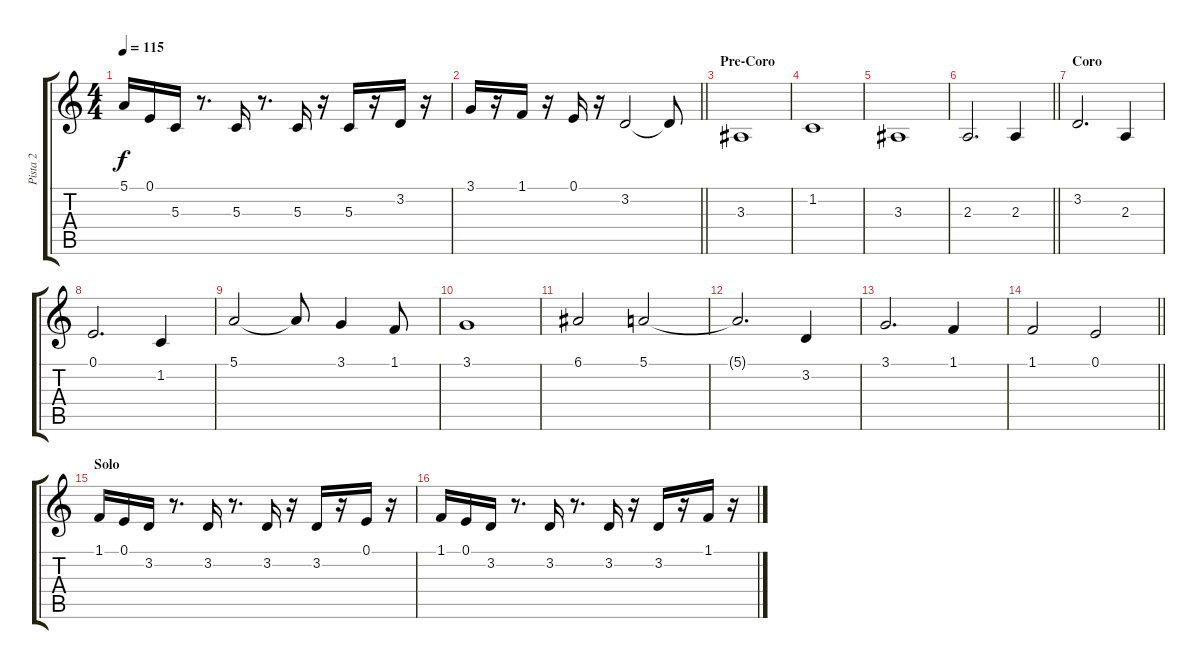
\track ("Pista 2" "Pista 2") {instrument stringensemble1}
\staff {score tabs}
\tuning (E4 B3 G3 D3 A2 E2) {hide}
\ts (4 4)
\tempo 115
\clef g2
\ks c
5.1.16{dy f} 0.1.16 5.3.16 r.8{d} 5.3.16 r.8{d} 5.3.16 r.16 5.3.16 r.16 3.2.16 r.16 |
\barLineRight lightlight
3.1.16 r.16 1.1.16 r.16 0.1.16 r.16 3.2.2 3.2{t}.8 |
\section ("" "Pre-Coro")
3.3.1 |
1.2.1 |
3.3.1 |
\barLineRight lightlight
2.3.2{d} 2.3.4 |
\section ("" "Coro")
3.2.2{d} 2.3.4 |
0.1.2{d} 1.2.4 |
5.1.2 5.1{t}.8 3.1.4 1.1.8 |
3.1.1 |
6.1.2 5.1.2 |
5.1{t}.2{d} 3.2.4 |
3.1.2{d} 1.1.4 |
\barLineRight lightlight
1.1.2 0.1.2 |
\section ("" "Solo")
1.1.16 0.1.16 3.2.16 r.8{d} 3.2.16 r.8{d} 3.2.16 r.16 3.2.16 r.16 0.1.16 r.16 |
1.1.16 0.1.16 3.2.16 r.8{d} 3.2.16 r.8{d} 3.2.16 r.16 3.2.16 r.16 1.1.16 r.16
